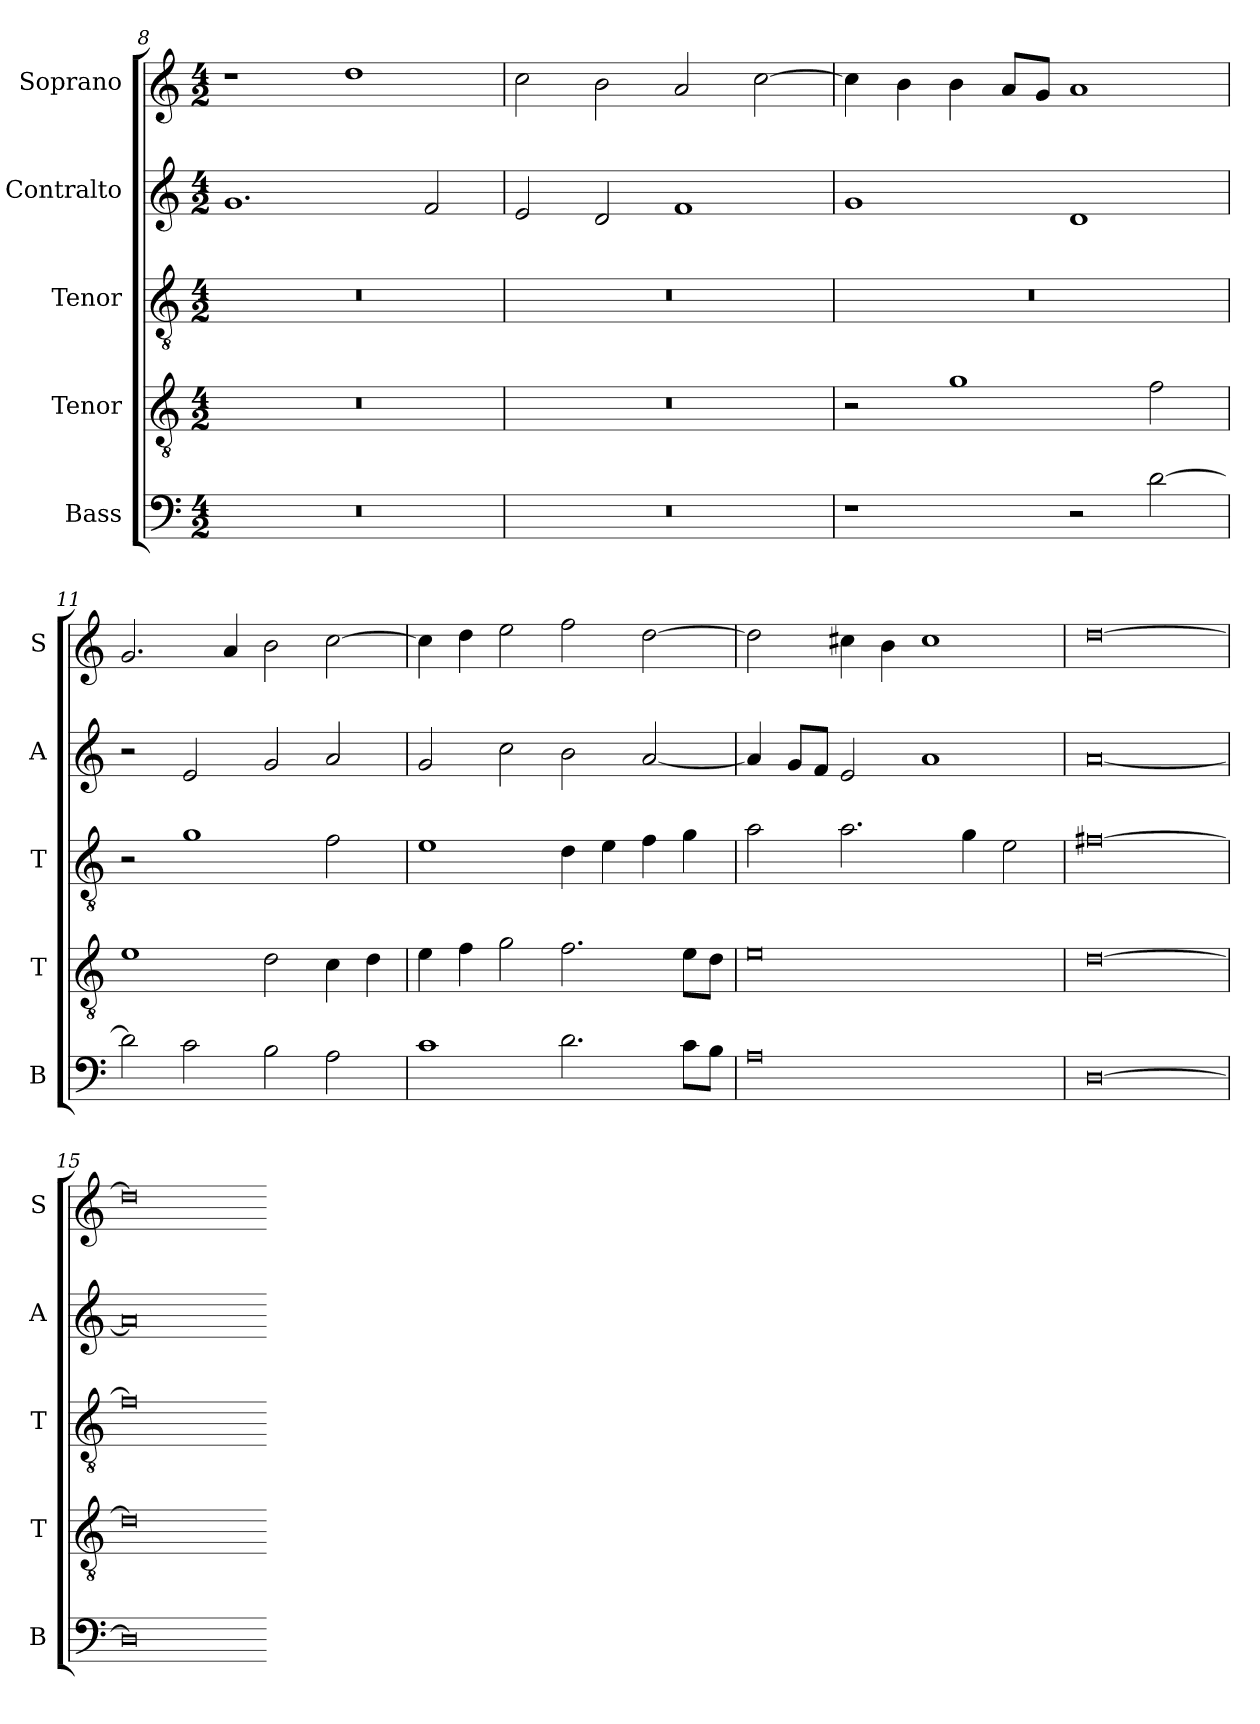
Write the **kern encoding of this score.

**kern	**kern	**kern	**kern	**kern
*part5	*part4	*part3	*part2	*part1
*staff5	*staff4	*staff3	*staff2	*staff1
*I"Bass	*I"Tenor	*I"Tenor	*I"Contralto	*I"Soprano
*I'B	*I'T	*I'T	*I'A	*I'S
*clefF4	*clefGv2	*clefGv2	*clefG2	*clefG2
*k[]	*k[]	*k[]	*k[]	*k[]
*G:mix	*G:mix	*G:mix	*G:mix	*G:mix
*M4/2	*M4/2	*M4/2	*M4/2	*M4/2
=8	=8	=8	=8	=8
0r	0r	0r	1.g	1r
.	.	.	.	1dd
.	.	.	2f	.
=9	=9	=9	=9	=9
0r	0r	0r	2e	2cc
.	.	.	2d	2b
.	.	.	1f	2a
.	.	.	.	[2cc
=10	=10	=10	=10	=10
1r	2r	0r	1g	4cc]
.	.	.	.	4b
.	1g	.	.	4b
.	.	.	.	8a/L
.	.	.	.	8g/J
2r	.	.	1d	1a
[2d	2f	.	.	.
=11	=11	=11	=11	=11
2d]	1e	2r	2r	2.g
2c	.	1g	2e	.
.	.	.	.	4a
2B	2d	.	2g	2b
2A	4c	2f	2a	[2cc
.	4d	.	.	.
=12	=12	=12	=12	=12
1c	4e	1e	2g	4cc]
.	4f	.	.	4dd
.	2g	.	2cc	2ee
2.d	2.f	4d	2b	2ff
.	.	4e	.	.
.	.	4f	[2a	[2dd
8c\L	8e\L	4g	.	.
8B\J	8d\J	.	.	.
=13	=13	=13	=13	=13
0A	0e	2a	4a]	2dd]
.	.	.	8g/L	.
.	.	.	8f/J	.
.	.	2.a	2e	4cc#X
.	.	.	.	4b
.	.	.	1a	1cc#
.	.	4g	.	.
.	.	2e	.	.
=14	=14	=14	=14	=14
[0D	[0d	[0f#X	[0a	[0dd
=15	=15	=15	=15	=15
0D]	0d]	0f#]	0a]	0dd]
=-	=-	=-	=-	=-
*-	*-	*-	*-	*-
